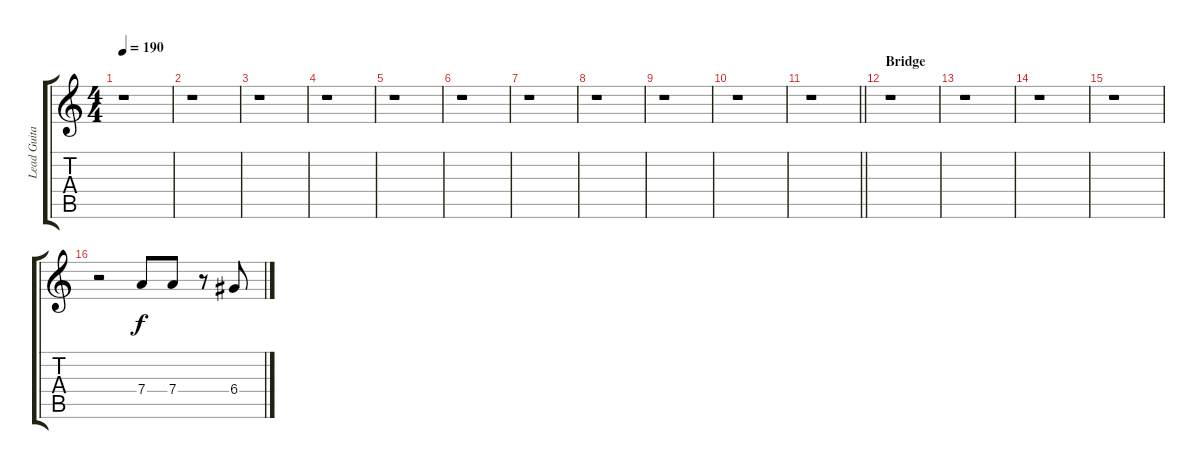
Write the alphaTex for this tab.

\track ("Lead Guitar 2 (hi)" "Lead Guita") {instrument distortionguitar}
\staff {score tabs}
\tuning (E4 B3 G3 D3 A2 E2) {hide}
\ts (4 4)
\tempo 190
\clef g2
\ks c
r.1{dy f} |
r.1 |
r.1 |
r.1 |
r.1 |
r.1 |
r.1 |
r.1 |
r.1 |
r.1 |
\barLineRight lightlight
r.1 |
\section ("" "Bridge")
r.1 |
r.1 |
r.1 |
r.1 |
r.2 7.4.8 7.4.8 r.8 6.4.8
